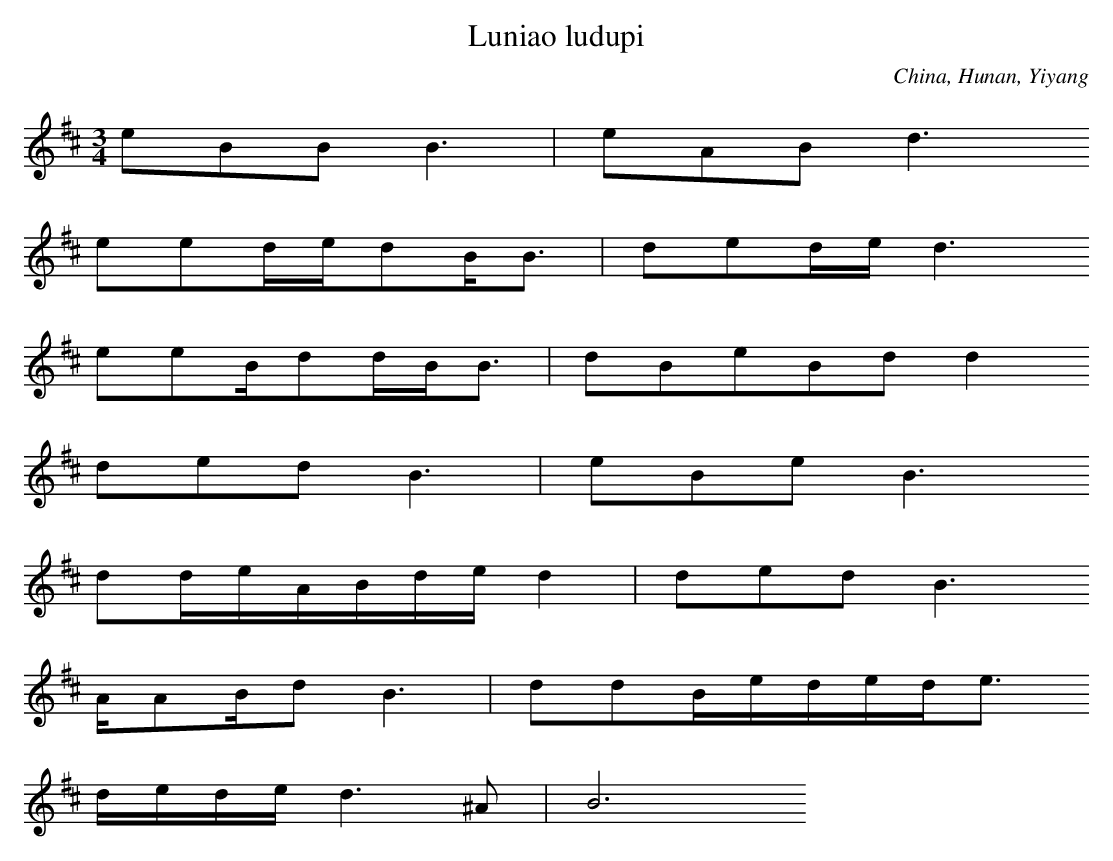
X:1
T: Luniao ludupi
O: China, Hunan, Yiyang
M: 3/4
L: 1/16
K: D
e2B2B2B6 | e2A2B2d6
e2e2ded2BB3 | d2e2ded6
e2e2Bd2dBB3 | d2B2e2B2d2d4
d2e2d2B6 | e2B2e2B6
d2deABded4 | d2e2d2B6
AA2Bd2B6 | d2d2Bedede3
deded6^A2 | B12
